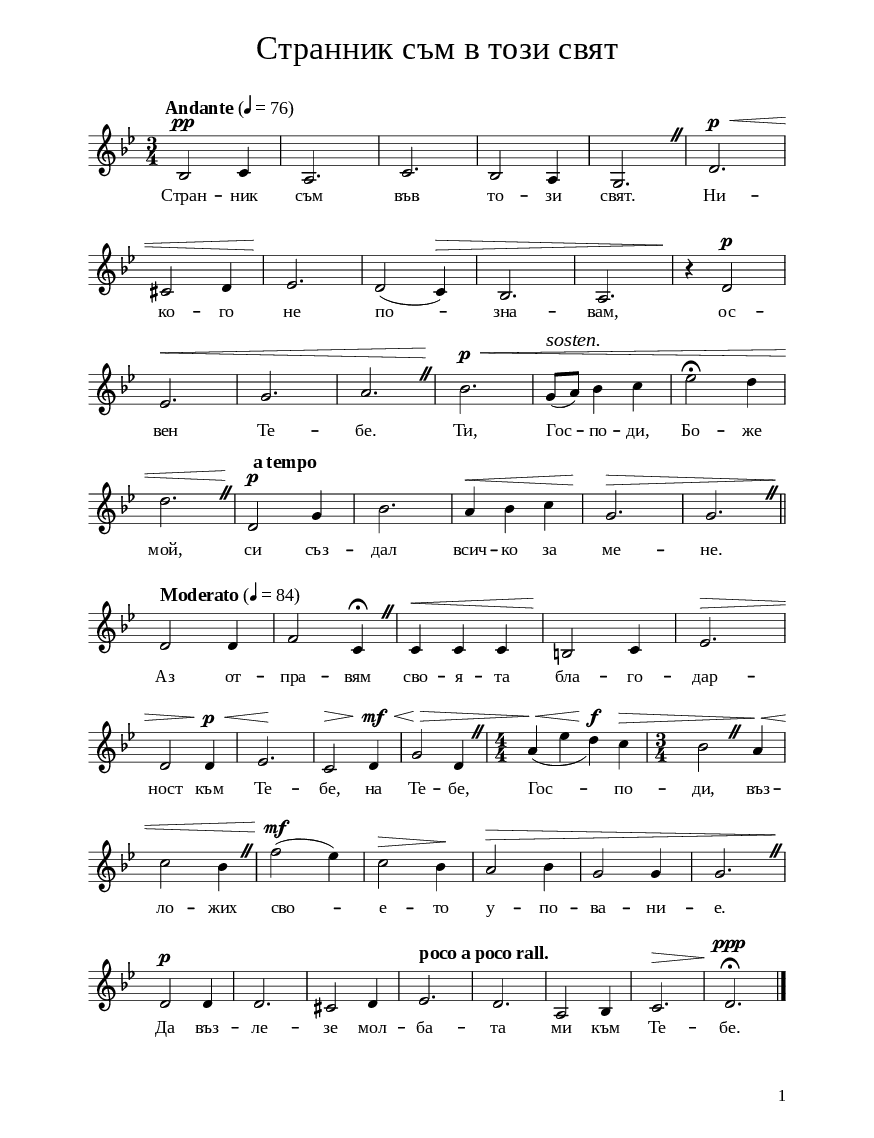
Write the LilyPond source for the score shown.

\version "2.24.2"

% include paper part and global functions
\include "include/globals.ily"

\bookpart {
  \label #'ref217
  \tocItem \markup "Странник съм в този свят "
  \paper {
    print-all-headers = ##t
    print-page-number = ##t
    print-first-page-number = ##t

    % put page numbers on the bottom
    oddHeaderMarkup = \markup ""
    evenHeaderMarkup = \markup ""
    oddFooterMarkup = \markup
    \fill-line {
      ""
      \if \should-print-page-number \fromproperty #'page:page-number-string
    }
    evenFooterMarkup = \markup
    \fill-line {
      \if \should-print-page-number \fromproperty #'page:page-number-string
      ""
    }

    left-margin = 1.5\cm
    right-margin = 1.5\cm
    top-margin = 1.6\cm
    bottom-margin = 1.2\cm
    ragged-bottom = ##t % do not spread the staves to fill the whole vertical space

    % change distance between staves
    system-system-spacing =
    #'((basic-distance . 11.5)
       (minimum-distance . 6)
       (padding . 1)
       (stretchability . 12))
  }
  \score {
    \include "include/score-layout.ily"
    \new Voice \absolute {
      \clef treble
      \key g \minor
      \time 3/4
      \tempoFunc "Andante" 4 "76"
      \autoBeamOff
      bes2 ^\pp c'4 | % 2
      a2. | % 3
      c'2. | % 4
      bes2 a4 | % 5
      g2. \caesura | % 6
      d'2. ^\p ^\< \break | % 7
      cis'2 d'4 | % 8
      es'2. _\! | % 9
      d'2 ( c'4 ) ^\> |
      bes2. | % 11
      a2. | % 12
      r4 ^\! d'2 ^\p \break | % 13
      es'2. ^\< | % 14
      g'2. | % 15
      a'2. \caesura ^\! ^\mf | % 16
      bes'2. ^\p ^\< | % 17
      g'8^\markup{ \huge \italic {sosten.} } ( [ a'8 ) ]
      bes'4 c''4 | % 18
      es''2 ^\fermata d''4 \break | % 19
      d''2. \caesura ^\! ^\> |
      \tempo" a tempo"d'2 ^\! ^\p g'4 | % 21
      bes'2. | % 22
      a'4 ^\< bes'4 c''4 | % 23
      g'2. ^\! ^\> | % 24
      g'2. \caesura \bar "||"
      \break | % 25
      \tempoFunc "Moderato" 4 "84" | % 25
      d'2 ^\! d'4 | % 26
      f'2 c'4 ^\fermata \caesura | % 27
      c'4 ^\< c'4 c'4 | % 28
      b2 ^\! c'4 | % 29
      es'2. ^\> \break |
      d'2 \override Hairpin.to-barline = ##f d'4 _\! ^\p ^\< | % 31
      es'2. ^\! | % 32
      c'2  ^\> d'4 ^\! ^\mf ^\< | % 33
      g'2 ^\> d'4 \caesura ^\! | % 34
      \numericTimeSignature\time 4/4  | % 34
      \slurDown a'4 ( ^\! ^\< es''4 d''4 ) ^\! ^\f
      c''4 ^\> | % 35
      \time 3/4  | % 35
      bes'2 \caesura  a'4 _\! ^\< | \break % 36
      c''2 bes'4 \caesura ^\! | % 37
      \slurUp f''2 ( ^\mf es''4 ) | % 38
      c''2 ^\> bes'4 ^\! | % 39
      a'2 ^\> bes'4 |
      g'2 g'4 | % 41
      g'2. \caesura ^\! | \break  % 42
      d'2 ^\p d'4 | % 43
      d'2.| % 44
      cis'2 d'4 | % 45
      \tempo"poco a poco rall." es'2. | % 46
      d'2. | % 47
      a2 bes4 | % 48
      \override Hairpin.Y-extent = #'(0 . 3)
      c'2. ^\>  % 49
      d'2. ^\fermata ^\ppp |
      \bar "|."
    }

    \addlyrics {
      Стран -- ник съм във то -- зи
      свят. Ни -- ко -- го не по --
      зна -- вам, ос -- вен Те -- бе. Ти,
      Гос -- по -- ди, Бо -- же мой,
      си съз -- дал всич -- ко за ме --
      не. Аз от -- пра -- вям сво -- я --
      та бла -- го -- дар -- ност към Те
      -- бе, на Те -- бе, Гос  --  по
      -- ди, въз -- ло -- жих сво -- е --
      то у -- по -- ва -- ни -- е. Да въз
      -- ле -- зе мол -- ба -- та ми към
      Те -- бе.}

      \header {
        title = \titleFunc "Странник съм в този свят" "Strannik săm v tozi svjat"
      }

      \midi{}

    } % score


  } % bookpart
